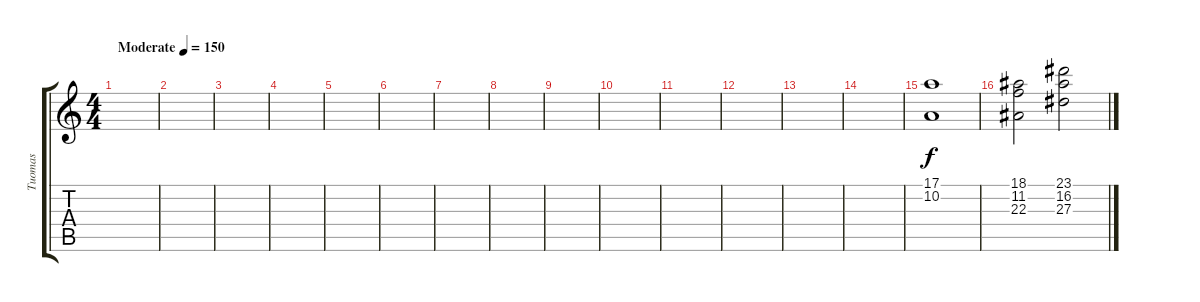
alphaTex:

\track ("Tuomas" "Tuomas") {instrument synthstrings1}
\staff {score tabs}
\tuning (E4 B3 G3 D3 A2 E2) {hide}
\ts (4 4)
\tempo (150 "Moderate")
\clef g2
\ks c
|
|
|
|
|
|
|
|
|
|
|
|
|
|
(17.1 10.2).1 |
(18.1 11.2 22.3).2 (23.1 16.2 27.3).2
